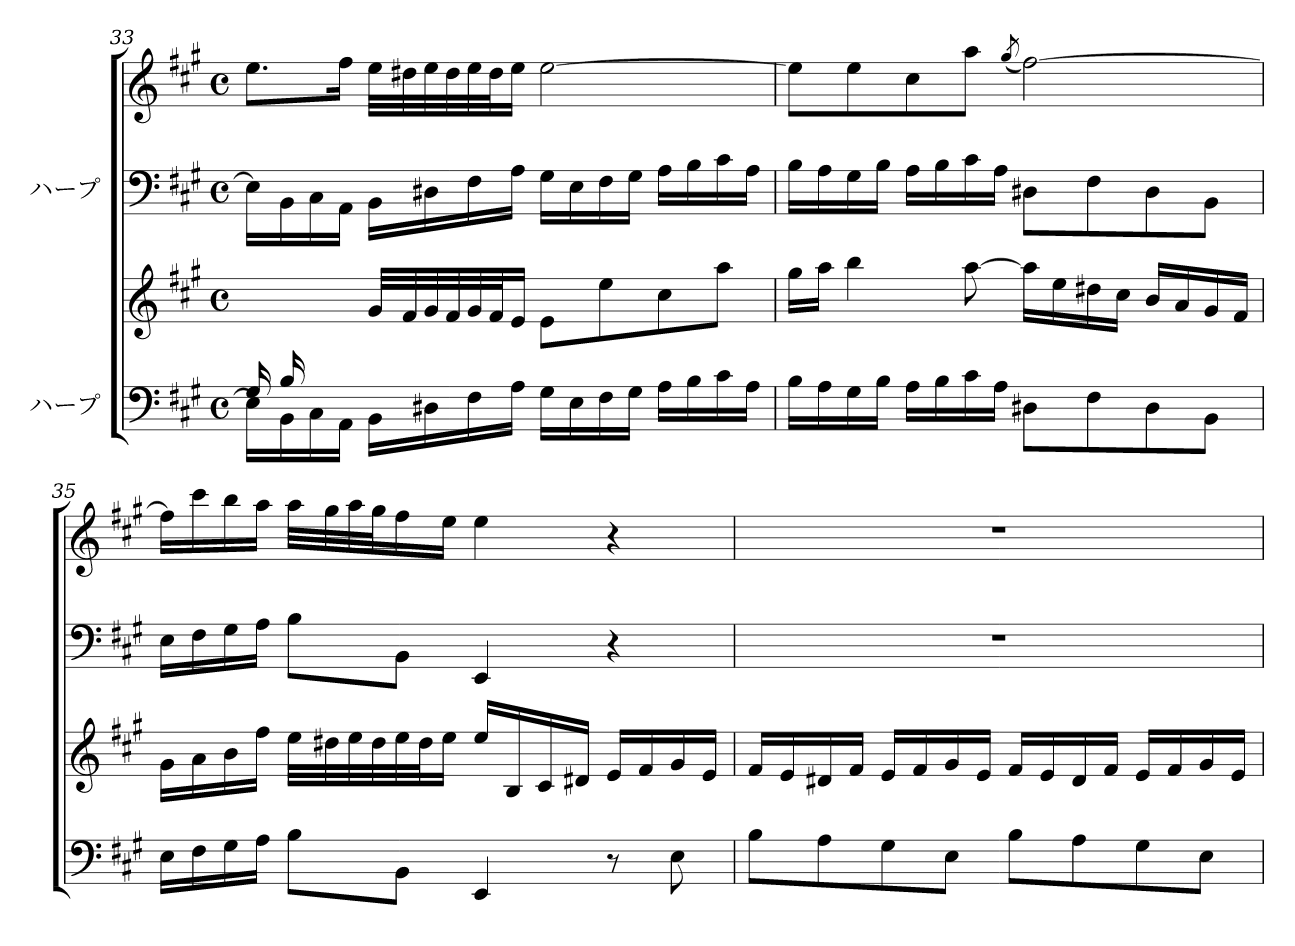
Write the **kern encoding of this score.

**kern	**kern	**kern	**kern
*part2	*part2	*part1	*part1
*staff4	*staff3	*staff2	*staff1
*I"ハープ	*	*I"ハープ	*
*clefF4	*clefG2	*clefF4	*clefG2
*k[f#c#g#]	*k[f#c#g#]	*k[f#c#g#]	*k[f#c#g#]
*M4/4	*M4/4	*M4/4	*M4/4
*met(c)	*met(c)	*met(c)	*met(c)
=33	=33	=33	=33
*^	*	*	*
16G#/LL	16E\LL]	8ryy	16E\LL]	8.ee\L
16B/	16BB\	.	16BB\	.
2..ryy	16C#\	16e/	16C#\	.
.	16AA\JJ	16a/JJ	16AA\JJ	16ff#\Jk
.	16BB\LL	32g#/LLL	16BB\LL	32ee\LLL
.	.	32f#/	.	32dd#X\
.	16D#X\	32g#/	16D#X\	32ee\
.	.	32f#/	.	32dd#\
.	16F#\	32g#/	16F#\	32ee\
.	.	32f#/J	.	32dd#\J
.	16A\JJ	16e/JJ	16A\JJ	16ee\JJ
.	16G#\LL	8e\L	16G#\LL	[2ee\
.	16E\	.	16E\	.
.	16F#\	8ee\	16F#\	.
.	16G#\JJ	.	16G#\JJ	.
.	16A\LL	8cc#\	16A\LL	.
.	16B\	.	16B\	.
.	16c#\	8aa\J	16c#\	.
.	16A\JJ	.	16A\JJ	.
*v	*v	*	*	*
!!LO:PB:g=z
=34	=34	=34	=34
16B\LL	16gg#\LL	16B\LL	8ee\L]
16A\	16aa\JJ	16A\	.
16G#\	4bb\	16G#\	8ee\
16B\JJ	.	16B\JJ	.
16A\LL	.	16A\LL	8cc#\
16B\	.	16B\	.
16c#\	[8aa\	16c#\	8aa\J
16A\JJ	.	16A\JJ	.
.	.	.	(<8qgg#/
8D#X\L	16aa\LL]	8D#X\L	[2ff#\)
.	16ee\	.	.
8F#\	16dd#X\	8F#\	.
.	16cc#\JJ	.	.
8D#\	16b/LL	8D#\	.
.	16a/	.	.
8BB\J	16g#/	8BB\J	.
.	16f#/JJ	.	.
=35	=35	=35	=35
16E\LL	16g#\LL	16E\LL	16ff#\LL]
16F#\	16a\	16F#\	16ccc#\
16G#\	16b\	16G#\	16bb\
16A\JJ	16ff#\JJ	16A\JJ	16aa\JJ
8B\L	32ee\LLL	8B\L	32aa\LLL
.	32dd#X\	.	32gg#\
.	32ee\	.	32aa\
.	32dd#\	.	32gg#\J
8BB\J	32ee\	8BB\J	16ff#\
.	32dd#\J	.	.
.	16ee\JJ	.	16ee\JJ
4EE/	16ee/LL	4EE/	4ee\
.	16B/	.	.
.	16c#/	.	.
.	16d#X/JJ	.	.
8r	16e/LL	4r	4r
.	16f#/	.	.
8E\	16g#/	.	.
.	16e/JJ	.	.
!!LO:LB:g=z
=36	=36	=36	=36
8B\L	16f#/LL	1r	1r
.	16e/	.	.
8A\	16d#X/	.	.
.	16f#/JJ	.	.
8G#\	16e/LL	.	.
.	16f#/	.	.
8E\J	16g#/	.	.
.	16e/JJ	.	.
8B\L	16f#/LL	.	.
.	16e/	.	.
8A\	16d#/	.	.
.	16f#/JJ	.	.
8G#\	16e/LL	.	.
.	16f#/	.	.
8E\J	16g#/	.	.
.	16e/JJ	.	.
=	=	=	=
*-	*-	*-	*-
